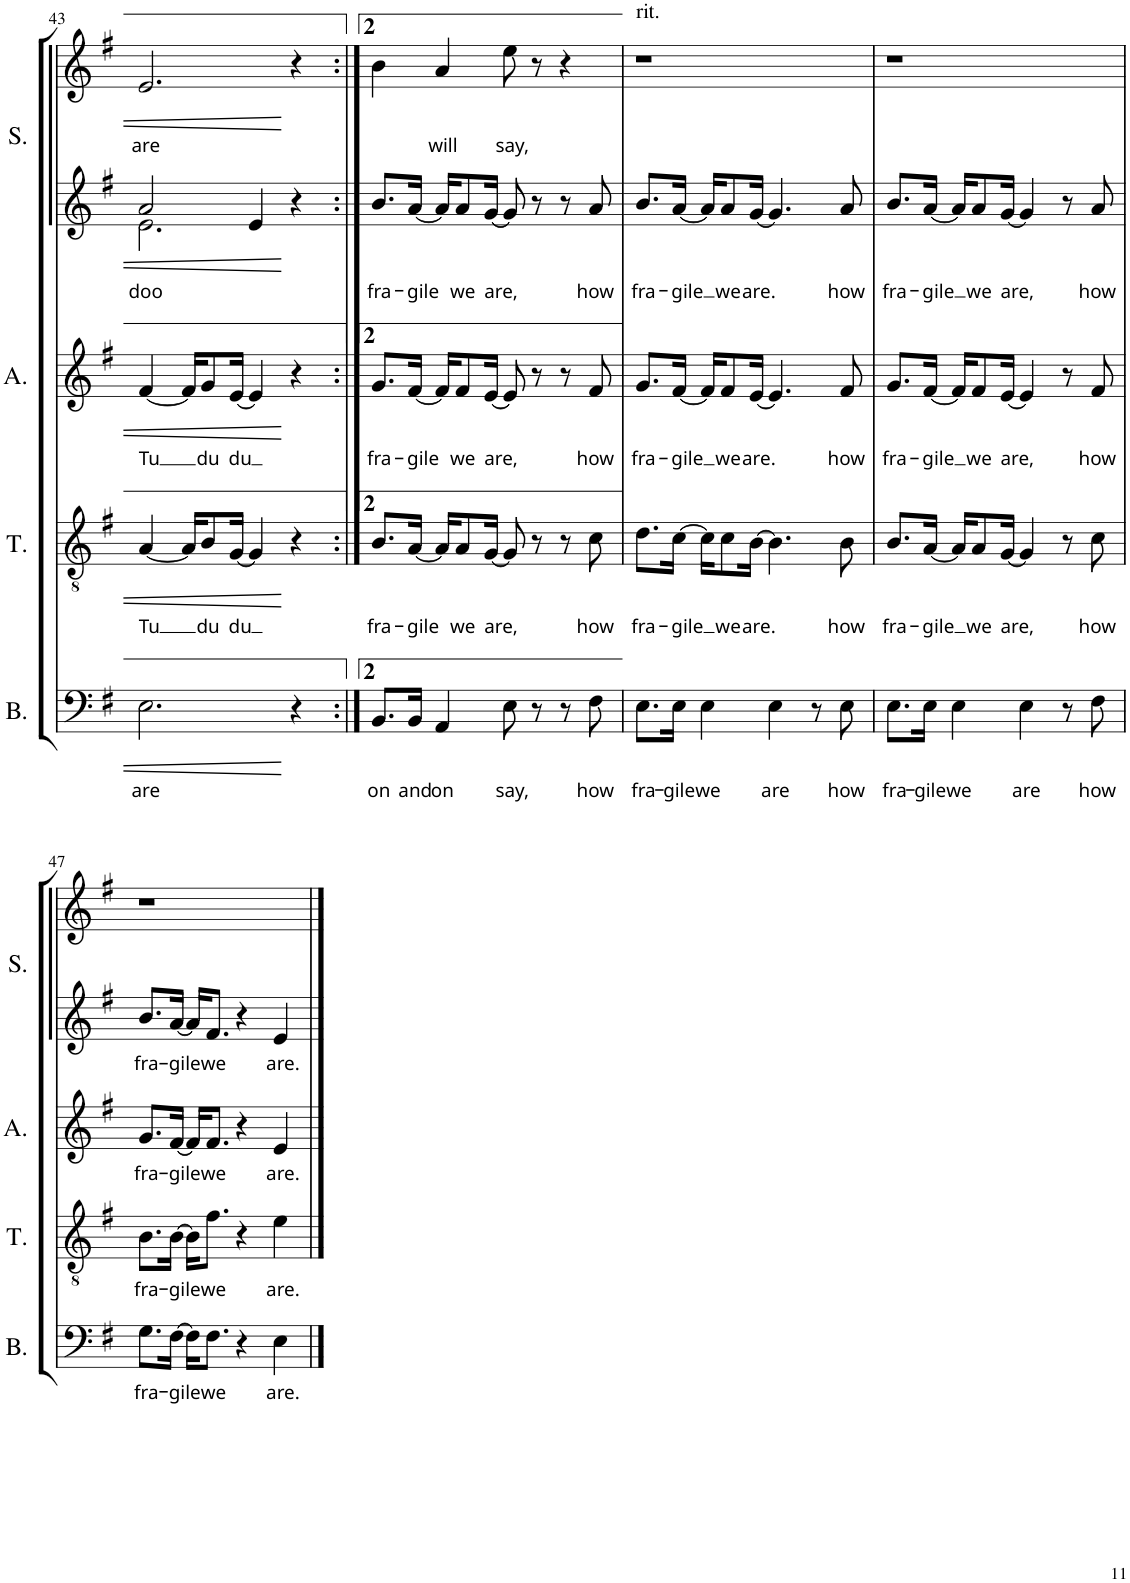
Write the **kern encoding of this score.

**kern	**text	**kern	**text	**kern	**text	**kern	**text	**kern	**text
*part4	*part4	*part3	*part3	*part2	*part2	*part1	*part1	*part1	*part1
*staff5	*staff5	*staff4	*staff4	*staff3	*staff3	*staff2	*staff2	*staff1	*staff1
*I"Bass	*	*I"Tenor	*	*I"Alto	*	*I"Soprano	*	*	*
*I'B.	*	*I'T.	*	*I'A.	*	*I'S.	*	*	*
!!LO:PB:g=z
*clefF4	*	*clefGv2	*	*clefG2	*	*clefG2	*	*clefG2	*
*	*	*Trd7c12	*	*	*	*	*	*	*
*k[f#]	*	*k[f#]	*	*k[f#]	*	*k[f#]	*	*k[f#]	*
*e:	*	*e:	*	*e:	*	*e:	*	*e:	*
*M4/4	*	*M4/4	*	*M4/4	*	*M4/4	*	*M4/4	*
=43	=43	=43	=43	=43	=43	=43	=43	=43	=43
!	!LO:LY:b	!	!LO:LY:b	!	!LO:LY:b	!	!LO:LY:b	!	!LO:LY:b
*	*	*	*	*	*	*^	*	*	*
2.E\	are	[4A/	Tu	[4f#/	Tu	2a/	2.e\	doo	2.e/	are
.	.	16A/KL]	.	16f#/KL]	.	.	.	.	.	.
!	!	!	!LO:LY:b	!	!LO:LY:b	!	!	!	!	!
.	.	8B/	du	8g/	du	.	.	.	.	.
!	!	!	!LO:LY:b	!	!LO:LY:b	!	!	!	!	!
.	.	[16G/Jk	du	[16e/Jk	du	.	.	.	.	.
.	.	4G/]	.	4e/]	.	4e/	.	.	.	.
4r	.	4r	.	4r	.	4r	4ryy	.	4r	.
=44:|!	=44:|!	=44:|!	=44:|!	=44:|!	=44:|!	=44:|!	=44:|!	=44:|!	=44:|!	=44:|!
!	!LO:LY:b	!	!LO:LY:b	!	!LO:LY:b	!	!	!LO:LY:b	!	!
*	*	*	*	*	*	*v	*v	*	*	*
8.BB/L	on	8.B/L	fra-	8.g/L	fra-	8.b/L	fra-	4b\	.
!	!LO:LY:b	!	!LO:LY:b	!	!LO:LY:b	!	!LO:LY:b	!	!
16BB/Jk	and	[16A/Jk	-gile	[16f#/Jk	-gile	[16a/Jk	-gile	.	.
!	!LO:LY:b	!	!	!	!	!	!	!	!LO:LY:b
4AA/	on	16A/KL]	.	16f#/KL]	.	16a/KL]	.	4a/	will
!	!	!	!LO:LY:b	!	!LO:LY:b	!	!LO:LY:b	!	!
.	.	8A/	we	8f#/	we	8a/	we	.	.
!	!	!	!LO:LY:b	!	!LO:LY:b	!	!LO:LY:b	!	!
.	.	[16G/Jk	are,	[16e/Jk	are,	[16g/Jk	are,	.	.
!	!LO:LY:b	!	!	!	!	!	!	!	!LO:LY:b
8E\	say,	8G/]	.	8e/]	.	8g/]	.	8ee\	say,
8r	.	8r	.	8r	.	8r	.	8r	.
8r	.	8r	.	8r	.	8r	.	4r	.
!	!LO:LY:b	!	!LO:LY:b	!	!LO:LY:b	!	!LO:LY:b	!	!
8F#\	how	8c\	how	8f#/	how	8a/	how	.	.
=45	=45	=45	=45	=45	=45	=45	=45	=45	=45
!	!	!	!	!	!	!	!	!LO:TX:a:t=rit.	!
!	!LO:LY:b	!	!LO:LY:b	!	!LO:LY:b	!	!LO:LY:b	!	!
8.E\L	fra-	8.d\L	fra-	8.g/L	fra-	8.b/L	fra-	1r	.
!	!LO:LY:b	!	!LO:LY:b	!	!LO:LY:b	!	!LO:LY:b	!	!
16E\Jk	-gile	[16c\Jk	-gile	[16f#/Jk	-gile	[16a/Jk	-gile	.	.
!	!LO:LY:b	!	!	!	!	!	!	!	!
4E\	we	16c\KL]	.	16f#/KL]	.	16a/KL]	.	.	.
!	!	!	!LO:LY:b	!	!LO:LY:b	!	!LO:LY:b	!	!
.	.	8c\	we	8f#/	we	8a/	we	.	.
!	!	!	!LO:LY:b	!	!LO:LY:b	!	!LO:LY:b	!	!
.	.	[16B\Jk	are.	[16e/Jk	are.	[16g/Jk	are.	.	.
!	!LO:LY:b	!	!	!	!	!	!	!	!
4E\	are	4.B\]	.	4.e/]	.	4.g/]	.	.	.
8r	.	.	.	.	.	.	.	.	.
!	!LO:LY:b	!	!LO:LY:b	!	!LO:LY:b	!	!LO:LY:b	!	!
8E\	how	8B\	how	8f#/	how	8a/	how	.	.
=46	=46	=46	=46	=46	=46	=46	=46	=46	=46
!	!LO:LY:b	!	!LO:LY:b	!	!LO:LY:b	!	!LO:LY:b	!	!
8.E\L	fra-	8.B/L	fra-	8.g/L	fra-	8.b/L	fra-	1r	.
!	!LO:LY:b	!	!LO:LY:b	!	!LO:LY:b	!	!LO:LY:b	!	!
16E\Jk	-gile	[16A/Jk	-gile	[16f#/Jk	-gile	[16a/Jk	-gile	.	.
!	!LO:LY:b	!	!	!	!	!	!	!	!
4E\	we	16A/KL]	.	16f#/KL]	.	16a/KL]	.	.	.
!	!	!	!LO:LY:b	!	!LO:LY:b	!	!LO:LY:b	!	!
.	.	8A/	we	8f#/	we	8a/	we	.	.
!	!	!	!LO:LY:b	!	!LO:LY:b	!	!LO:LY:b	!	!
.	.	[16G/Jk	are,	[16e/Jk	are,	[16g/Jk	are,	.	.
!	!LO:LY:b	!	!	!	!	!	!	!	!
4E\	are	4G/]	.	4e/]	.	4g/]	.	.	.
8r	.	8r	.	8r	.	8r	.	.	.
!	!LO:LY:b	!	!LO:LY:b	!	!LO:LY:b	!	!LO:LY:b	!	!
8F#\	how	8c\	how	8f#/	how	8a/	how	.	.
!!LO:LB:g=z
=47	=47	=47	=47	=47	=47	=47	=47	=47	=47
!	!LO:LY:b	!	!LO:LY:b	!	!LO:LY:b	!	!LO:LY:b	!	!
8.G\L	fra-	8.B\L	fra-	8.g/L	fra-	8.b/L	fra-	1r	.
!	!LO:LY:b	!	!LO:LY:b	!	!LO:LY:b	!	!LO:LY:b	!	!
[16F#\Jk	-gile	[16B\Jk	-gile	[16f#/Jk	-gile	[16a/Jk	-gile	.	.
16F#\KL]	.	16B\KL]	.	16f#/KL]	.	16a/KL]	.	.	.
!	!LO:LY:b	!	!LO:LY:b	!	!LO:LY:b	!	!LO:LY:b	!	!
8.F#\J	we	8.f#\J	we	8.f#/J	we	8.f#/J	we	.	.
4r	.	4r	.	4r	.	4r	.	.	.
!	!LO:LY:b	!	!LO:LY:b	!	!LO:LY:b	!	!LO:LY:b	!	!
4E\	are.	4e\	are.	4e/	are.	4e/	are.	.	.
==	==	==	==	==	==	==	==	==	==
*-	*-	*-	*-	*-	*-	*-	*-	*-	*-
